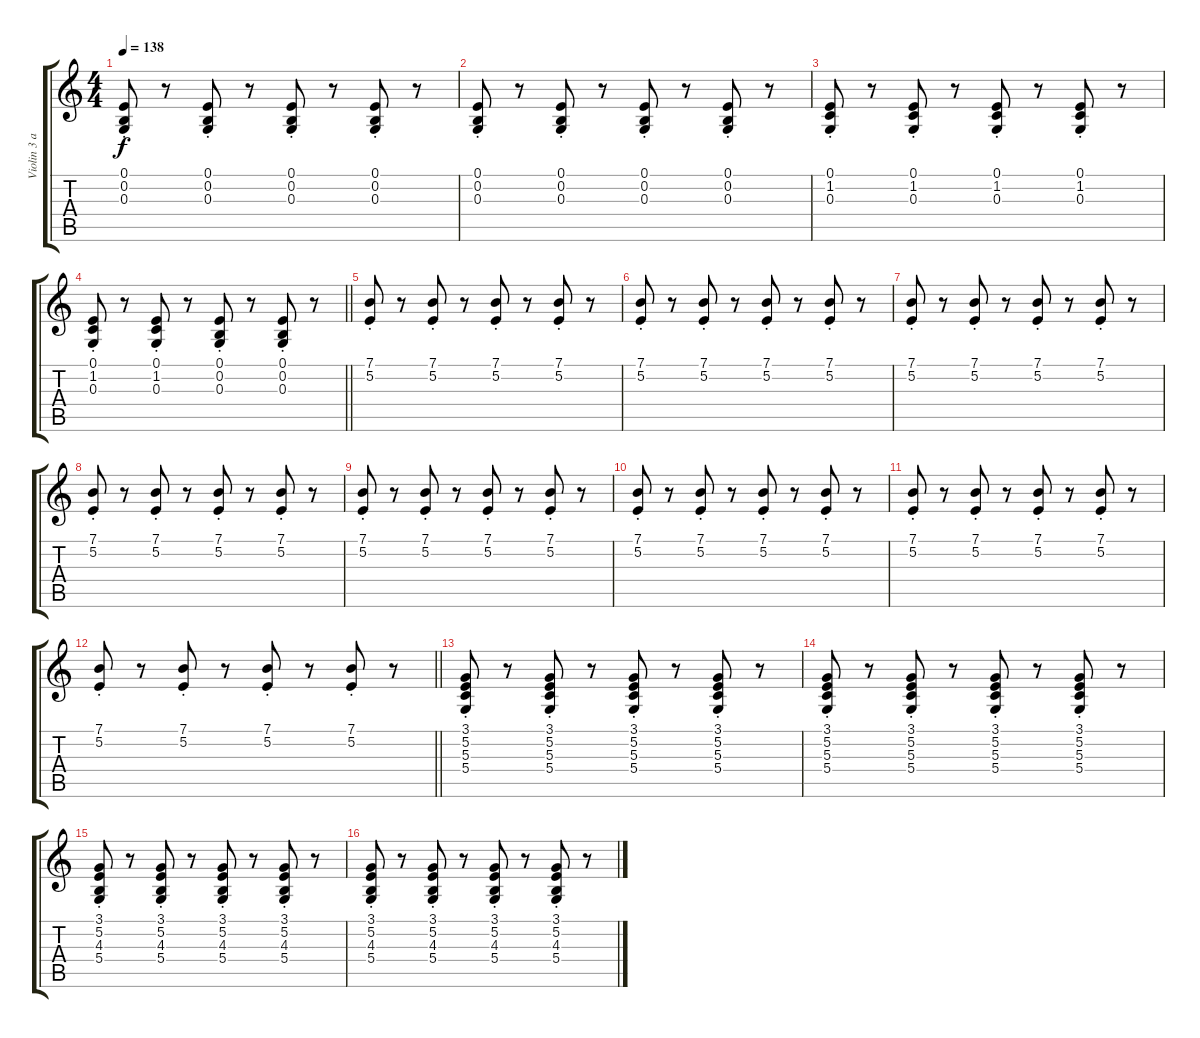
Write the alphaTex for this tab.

\track ("Violin 3 and 4, Viola 1 and 2" "Violin 3 a") {instrument violin}
\staff {score tabs}
\tuning (E4 B3 G3 D3 A2 E2) {hide}
\ts (4 4)
\tempo 138
\clef g2
\ks c
(0.1{st} 0.2{st} 0.3{st}).8{dy f} r.8 (0.1{st} 0.2{st} 0.3{st}).8 r.8 (0.1{st} 0.2{st} 0.3{st}).8 r.8 (0.1{st} 0.2{st} 0.3{st}).8 r.8 |
(0.1{st} 0.2{st} 0.3{st}).8 r.8 (0.1{st} 0.2{st} 0.3{st}).8 r.8 (0.1{st} 0.2{st} 0.3{st}).8 r.8 (0.1{st} 0.2{st} 0.3{st}).8 r.8 |
(0.1{st} 1.2{st} 0.3{st}).8 r.8 (0.1{st} 1.2{st} 0.3{st}).8 r.8 (0.1{st} 1.2{st} 0.3{st}).8 r.8 (0.1{st} 1.2{st} 0.3{st}).8 r.8 |
\barLineRight lightlight
(0.1{st} 1.2{st} 0.3{st}).8 r.8 (0.1{st} 1.2{st} 0.3{st}).8 r.8 (0.1{st} 0.2{st} 0.3{st}).8 r.8 (0.1{st} 0.2{st} 0.3{st}).8 r.8 |
(7.1{st} 5.2{st}).8 r.8 (7.1{st} 5.2{st}).8 r.8 (7.1{st} 5.2{st}).8 r.8 (7.1{st} 5.2{st}).8 r.8 |
(7.1{st} 5.2{st}).8 r.8 (7.1{st} 5.2{st}).8 r.8 (7.1{st} 5.2{st}).8 r.8 (7.1{st} 5.2{st}).8 r.8 |
(7.1{st} 5.2{st}).8 r.8 (7.1{st} 5.2{st}).8 r.8 (7.1{st} 5.2{st}).8 r.8 (7.1{st} 5.2{st}).8 r.8 |
(7.1{st} 5.2{st}).8 r.8 (7.1{st} 5.2{st}).8 r.8 (7.1{st} 5.2{st}).8 r.8 (7.1{st} 5.2{st}).8 r.8 |
(7.1{st} 5.2{st}).8 r.8 (7.1{st} 5.2{st}).8 r.8 (7.1{st} 5.2{st}).8 r.8 (7.1{st} 5.2{st}).8 r.8 |
(7.1{st} 5.2{st}).8 r.8 (7.1{st} 5.2{st}).8 r.8 (7.1{st} 5.2{st}).8 r.8 (7.1{st} 5.2{st}).8 r.8 |
(7.1{st} 5.2{st}).8 r.8 (7.1{st} 5.2{st}).8 r.8 (7.1{st} 5.2{st}).8 r.8 (7.1{st} 5.2{st}).8 r.8 |
\barLineRight lightlight
(7.1{st} 5.2{st}).8 r.8 (7.1{st} 5.2{st}).8 r.8 (7.1{st} 5.2{st}).8 r.8 (7.1{st} 5.2{st}).8 r.8 |
(3.1{st} 5.2{st} 5.3{st} 5.4{st}).8 r.8 (3.1{st} 5.2{st} 5.3{st} 5.4{st}).8 r.8 (3.1{st} 5.2{st} 5.3{st} 5.4{st}).8 r.8 (3.1{st} 5.2{st} 5.3{st} 5.4{st}).8 r.8 |
(3.1{st} 5.2{st} 5.3{st} 5.4{st}).8 r.8 (3.1{st} 5.2{st} 5.3{st} 5.4{st}).8 r.8 (3.1{st} 5.2{st} 5.3{st} 5.4{st}).8 r.8 (3.1{st} 5.2{st} 5.3{st} 5.4{st}).8 r.8 |
(3.1{st} 5.2{st} 4.3{st} 5.4{st}).8 r.8 (3.1{st} 5.2{st} 4.3{st} 5.4{st}).8 r.8 (3.1{st} 5.2{st} 4.3{st} 5.4{st}).8 r.8 (3.1{st} 5.2{st} 4.3{st} 5.4{st}).8 r.8 |
(3.1{st} 5.2{st} 4.3{st} 5.4{st}).8 r.8 (3.1{st} 5.2{st} 4.3{st} 5.4{st}).8 r.8 (3.1{st} 5.2{st} 4.3{st} 5.4{st}).8 r.8 (3.1{st} 5.2{st} 4.3{st} 5.4{st}).8 r.8
